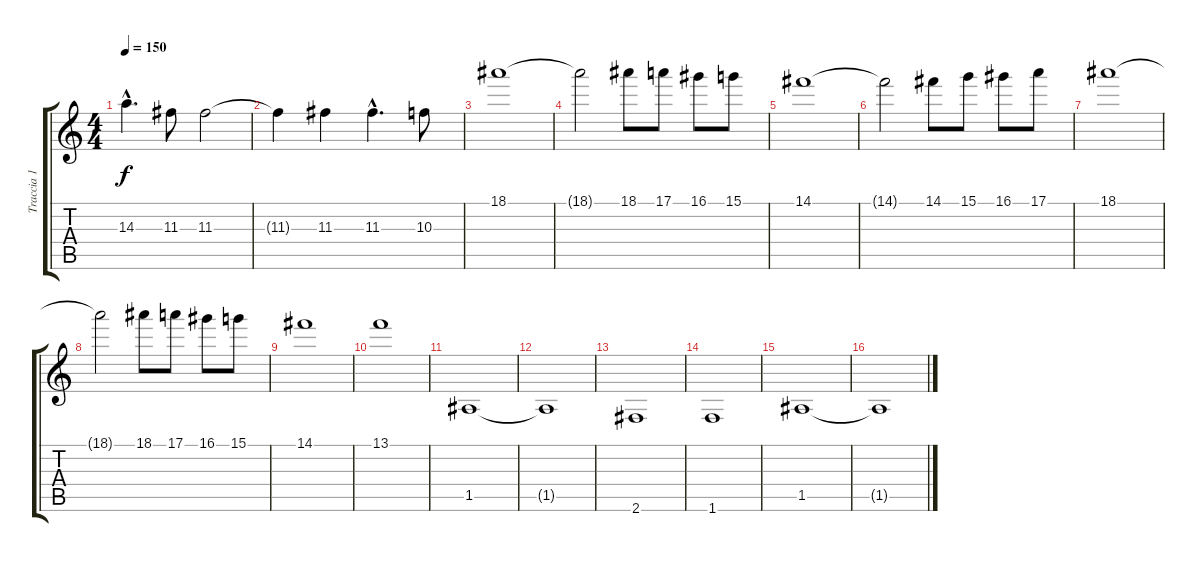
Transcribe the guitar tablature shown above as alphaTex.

\track ("Traccia 1" "Traccia 1") {instrument overdrivenguitar}
\staff {score tabs}
\tuning (E4 B3 G3 D3 A2 E2) {hide}
\ts (4 4)
\tempo 150
\clef g2
\ks c
14.3{hac}.4{d dy f} 11.3.8 11.3.2 |
11.3{t}.4 11.3.4 11.3{hac}.4{d} 10.3.8 |
18.1.1 |
18.1{t}.2 18.1.8 17.1.8 16.1.8 15.1.8 |
14.1.1 |
14.1{t}.2 14.1.8 15.1.8 16.1.8 17.1.8 |
18.1.1 |
18.1{t}.2 18.1.8 17.1.8 16.1.8 15.1.8 |
14.1.1 |
13.1.1 |
1.5.1 |
1.5{t}.1 |
2.6.1 |
1.6.1 |
1.5.1 |
1.5{t}.1
